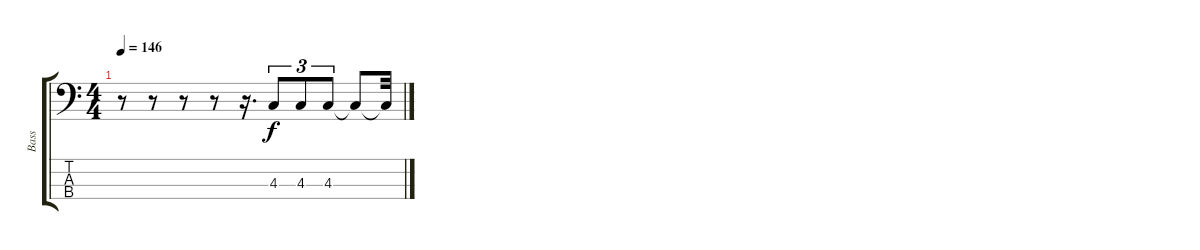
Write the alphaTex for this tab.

\track ("Bass" "Bass") {instrument electricbassfinger}
\staff {score tabs}
\tuning (Gb2 Db2 Ab1 Eb1) {hide}
\ts (4 4)
\tempo 146
\clef f4
\ks c
r.8{dy f} r.8 r.8 r.8 r.16{d} 4.3.8{tu (3 2)} 4.3.8{tu (3 2)} 4.3.8{tu (3 2)} 4.3{t}.8 4.3{t}.32
